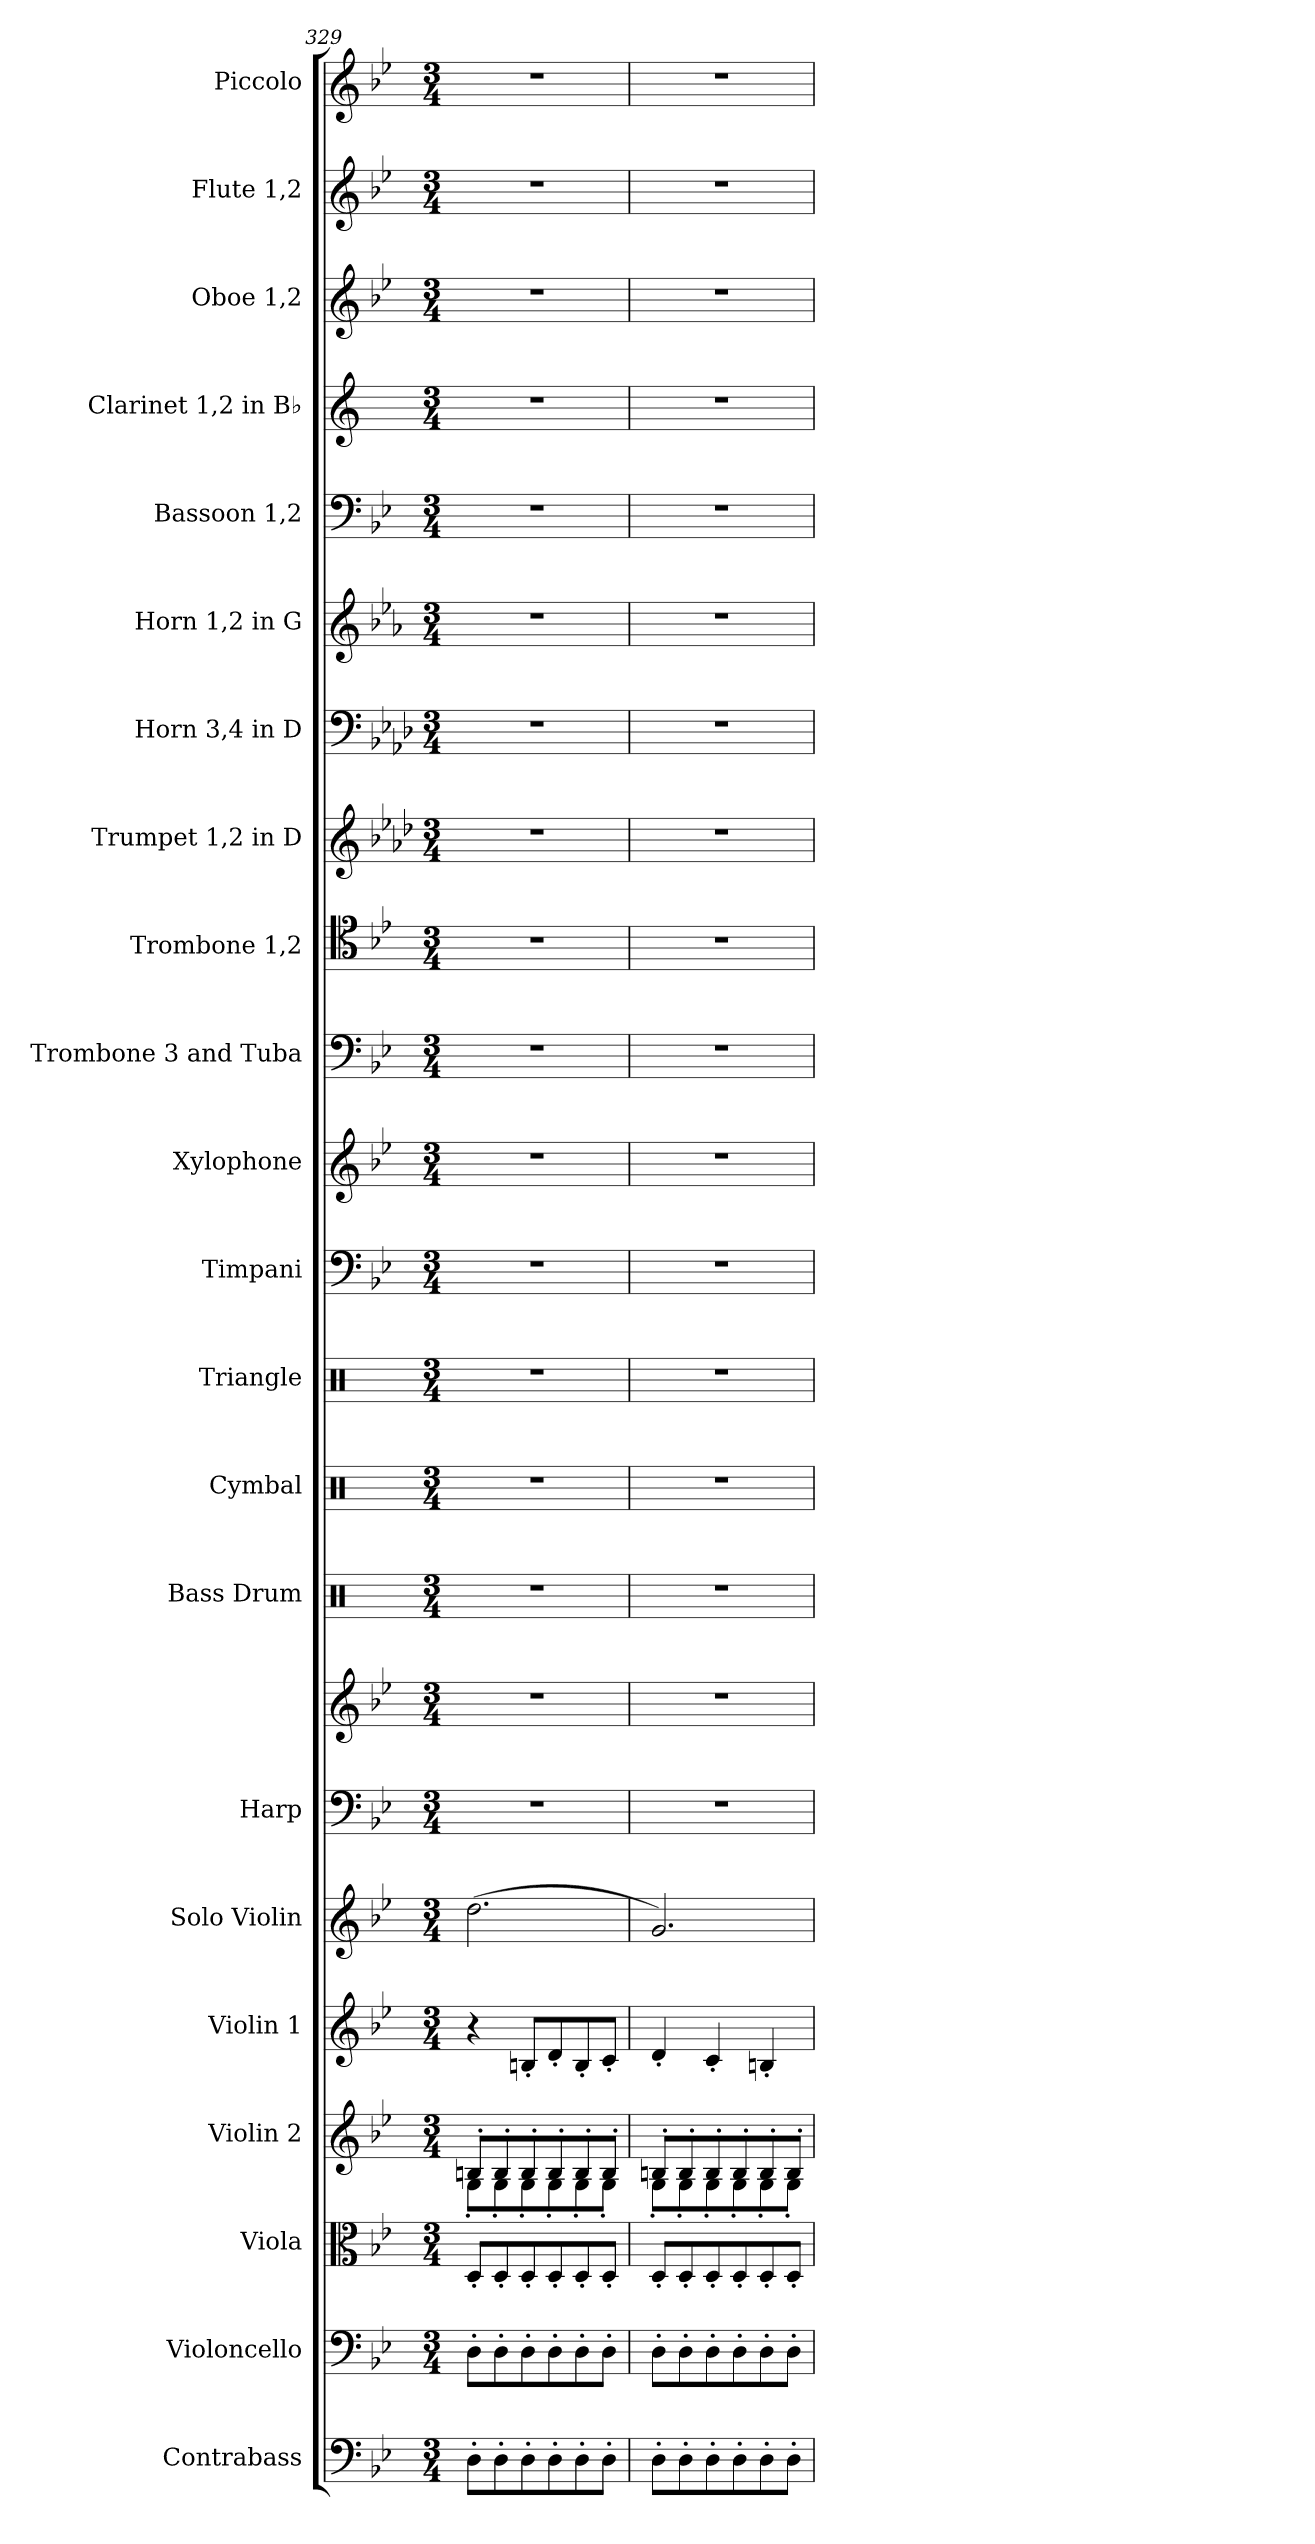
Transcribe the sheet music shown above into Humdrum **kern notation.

**kern	**kern	**kern	**kern	**kern	**kern	**kern	**kern	**kern	**kern	**kern	**kern	**kern	**kern	**kern	**kern	**kern	**kern	**kern	**kern	**kern	**kern	**kern
*part22	*part21	*part20	*part19	*part18	*part17	*part16	*part16	*part15	*part14	*part13	*part12	*part11	*part10	*part9	*part8	*part7	*part6	*part5	*part4	*part3	*part2	*part1
*staff23	*staff22	*staff21	*staff20	*staff19	*staff18	*staff17	*staff16	*staff15	*staff14	*staff13	*staff12	*staff11	*staff10	*staff9	*staff8	*staff7	*staff6	*staff5	*staff4	*staff3	*staff2	*staff1
*I"Contrabass	*I"Violoncello	*I"Viola	*I"Violin 2	*I"Violin 1	*I"Solo Violin	*I"Harp	*	*I"Bass Drum	*I"Cymbal	*I"Triangle	*I"Timpani	*I"Xylophone	*I"Trombone 3 and Tuba	*I"Trombone 1,2	*I"Trumpet 1,2 in D	*I"Horn 3,4 in D	*I"Horn 1,2 in G	*I"Bassoon 1,2	*I"Clarinet 1,2 in B♭	*I"Oboe 1,2	*I"Flute 1,2	*I"Piccolo
*I'Cb.	*I'Vc.	*I'Vla.	*I'Vln. 2	*I'Vln. 1	*I'Solo Vln.	*I'Hrp.	*	*I'B.D	*I'Cym.	*I'Trgl.	*I'Timp.	*I'Xyl.	*I'Tbn. 3 and Tba.	*I'Tbn. 1,2	*I'Tpt. 1,2 in D	*I'Hn. 3,4 in D	*I'Hn. 1,2 in G	*I'Bsn. 1,2	*I'Cl. 1,2 in B♭	*I'Ob. 1,2	*I'Fl. 1,2	*I'Picc.
*clefF4	*clefF4	*clefC3	*clefG2	*clefG2	*clefG2	*clefF4	*clefG2	*clefX	*clefX	*clefX	*clefF4	*clefG2	*clefF4	*clefC4	*clefG2	*clefF4	*clefG2	*clefF4	*clefG2	*clefG2	*clefG2	*clefG2
*ITrd7c12	*	*	*	*	*	*	*	*	*	*	*	*ITrd-7c-12	*	*	*ITrd-1c-2	*ITrd6c10	*ITrd3c5	*	*ITrd1c2	*	*	*ITrd-7c-12
*k[b-e-]	*k[b-e-]	*k[b-e-]	*k[b-e-]	*k[b-e-]	*k[b-e-]	*k[b-e-]	*k[b-e-]	*k[]	*k[]	*k[]	*k[b-e-]	*k[b-e-]	*k[b-e-]	*k[b-e-]	*k[b-e-]	*k[b-e-]	*k[b-e-]	*k[b-e-]	*k[b-e-]	*k[b-e-]	*k[b-e-]	*k[b-e-]
*M3/4	*M3/4	*M3/4	*M3/4	*M3/4	*M3/4	*M3/4	*M3/4	*M3/4	*M3/4	*M3/4	*M3/4	*M3/4	*M3/4	*M3/4	*M3/4	*M3/4	*M3/4	*M3/4	*M3/4	*M3/4	*M3/4	*M3/4
=329	=329	=329	=329	=329	=329	=329	=329	=329	=329	=329	=329	=329	=329	=329	=329	=329	=329	=329	=329	=329	=329	=329
*	*	*	*^	*	*	*	*	*	*	*	*	*	*	*	*	*	*	*	*	*	*	*
8DD'\L	8D'\L	8D'/L	8Bn'/L	8G'\L	4r	(>2.dd\	2.r	2.r	2.r	2.r	2.r	2.r	2.r	2.r	2.r	2.r	2.r	2.r	2.r	2.r	2.r	2.r	2.r
8DD'\	8D'\	8D'/	8B'/	8G'\	.	.	.	.	.	.	.	.	.	.	.	.	.	.	.	.	.	.	.
8DD'\	8D'\	8D'/	8B'/	8G'\	8Bn'/L	.	.	.	.	.	.	.	.	.	.	.	.	.	.	.	.	.	.
8DD'\	8D'\	8D'/	8B'/	8G'\	8d'/	.	.	.	.	.	.	.	.	.	.	.	.	.	.	.	.	.	.
8DD'\	8D'\	8D'/	8B'/	8G'\	8B'/	.	.	.	.	.	.	.	.	.	.	.	.	.	.	.	.	.	.
8DD'\J	8D'\J	8D'/J	8B'/J	8G'\J	8c'/J	.	.	.	.	.	.	.	.	.	.	.	.	.	.	.	.	.	.
=330	=330	=330	=330	=330	=330	=330	=330	=330	=330	=330	=330	=330	=330	=330	=330	=330	=330	=330	=330	=330	=330	=330	=330
8DD'\L	8D'\L	8D'/L	8Bn'/L	8G'\L	4d'/	2.g/)	2.r	2.r	2.r	2.r	2.r	2.r	2.r	2.r	2.r	2.r	2.r	2.r	2.r	2.r	2.r	2.r	2.r
8DD'\	8D'\	8D'/	8B'/	8G'\	.	.	.	.	.	.	.	.	.	.	.	.	.	.	.	.	.	.	.
8DD'\	8D'\	8D'/	8B'/	8G'\	4c'/	.	.	.	.	.	.	.	.	.	.	.	.	.	.	.	.	.	.
8DD'\	8D'\	8D'/	8B'/	8G'\	.	.	.	.	.	.	.	.	.	.	.	.	.	.	.	.	.	.	.
8DD'\	8D'\	8D'/	8B'/	8G'\	4Bn'/	.	.	.	.	.	.	.	.	.	.	.	.	.	.	.	.	.	.
8DD'\J	8D'\J	8D'/J	8B'/J	8G'\J	.	.	.	.	.	.	.	.	.	.	.	.	.	.	.	.	.	.	.
*	*	*	*v	*v	*	*	*	*	*	*	*	*	*	*	*	*	*	*	*	*	*	*	*
=	=	=	=	=	=	=	=	=	=	=	=	=	=	=	=	=	=	=	=	=	=	=
*-	*-	*-	*-	*-	*-	*-	*-	*-	*-	*-	*-	*-	*-	*-	*-	*-	*-	*-	*-	*-	*-	*-
